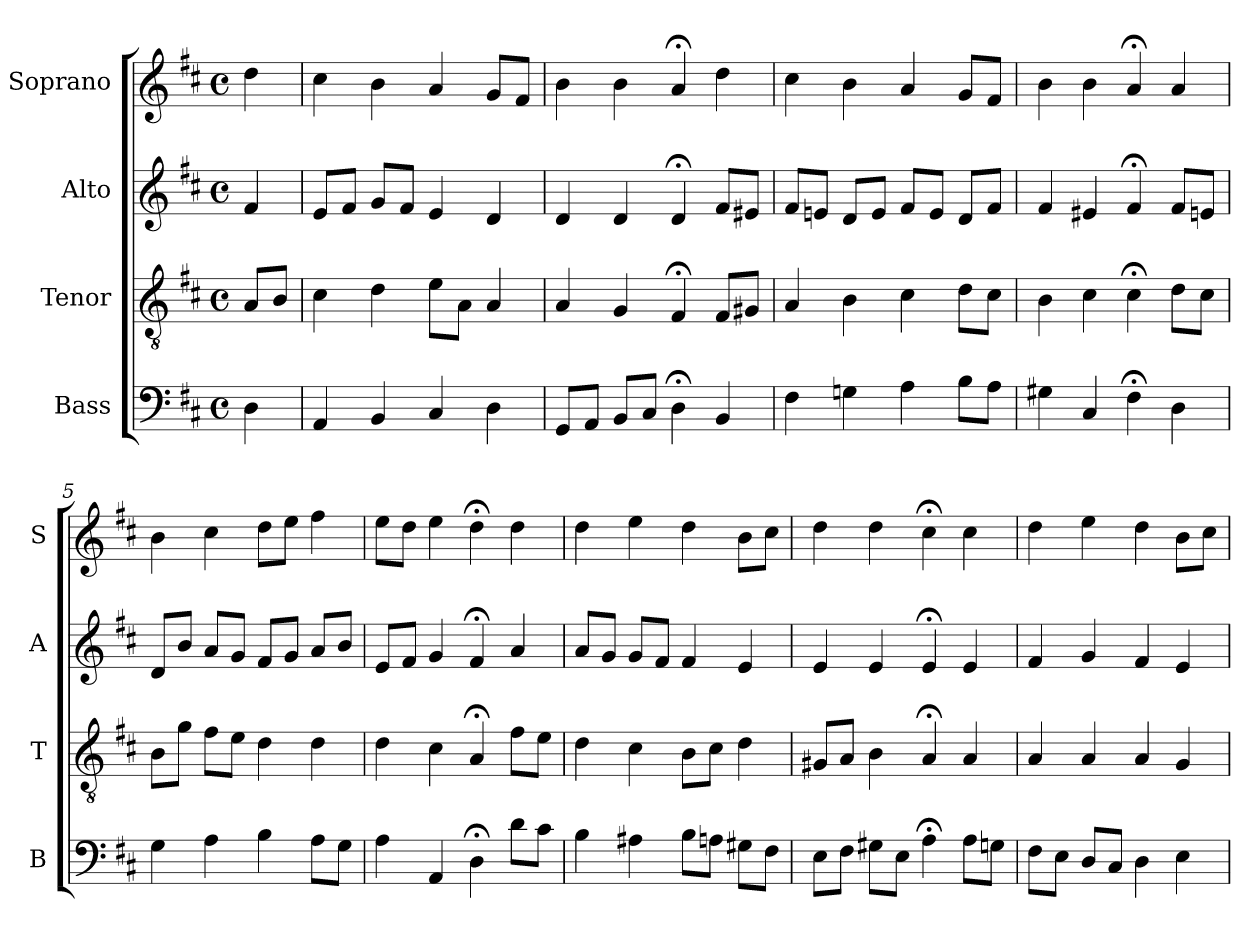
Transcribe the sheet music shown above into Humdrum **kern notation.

**kern	**kern	**kern	**kern
*part4	*part3	*part2	*part1
*staff4	*staff3	*staff2	*staff1
*I"Bass	*I"Tenor	*I"Alto	*I"Soprano
*I'B	*I'T	*I'A	*I'S
*clefF4	*clefGv2	*clefG2	*clefG2
*k[f#c#]	*k[f#c#]	*k[f#c#]	*k[f#c#]
*D:	*D:	*D:	*D:
*M4/4	*M4/4	*M4/4	*M4/4
*met(c)	*met(c)	*met(c)	*met(c)
*MM100	*MM100	*MM100	*MM100
=	=	=	=
4D	8AL	4f#	4dd
.	8BJ	.	.
=1	=1	=1	=1
4AA	4c#	8eL	4cc#
.	.	8f#J	.
4BB	4d	8gL	4b
.	.	8f#J	.
4C#	8eL	4e	4a
.	8AJ	.	.
4D	4A	4d	8gL
.	.	.	8f#J
=2	=2	=2	=2
8GGL	4A	4d	4b
8AAJ	.	.	.
8BBL	4G	4d	4b
8C#J	.	.	.
4D;<	4F#;<	4d;<	4a;<
4BB	8F#L	8f#L	4dd
.	8G#XJ	8e#XJ	.
=3	=3	=3	=3
4F#	4A	8f#L	4cc#
.	.	8enJ	.
4Gn	4B	8dL	4b
.	.	8eJ	.
4A	4c#	8f#L	4a
.	.	8eJ	.
8BL	8dL	8dL	8gL
8AJ	8c#J	8f#J	8f#J
=4	=4	=4	=4
4G#X	4B	4f#	4b
4C#	4c#	4e#X	4b
4F#;<	4c#;<	4f#;<	4a;<
4D	8dL	8f#L	4a
.	8c#J	8enJ	.
=5	=5	=5	=5
4G	8BL	8dL	4b
.	8gJ	8bJ	.
4A	8f#L	8aL	4cc#
.	8eJ	8gJ	.
4B	4d	8f#L	8ddL
.	.	8gJ	8eeJ
8AL	4d	8aL	4ff#
8GJ	.	8bJ	.
=6	=6	=6	=6
4A	4d	8eL	8eeL
.	.	8f#J	8ddJ
4AA	4c#	4g	4ee
4D;<	4A;<	4f#;<	4dd;<
8dL	8f#L	4a	4dd
8c#J	8eJ	.	.
=7	=7	=7	=7
4B	4d	8aL	4dd
.	.	8gJ	.
4A#X	4c#	8gL	4ee
.	.	8f#J	.
8BL	8BL	4f#	4dd
8AnJ	8c#J	.	.
8G#XL	4d	4e	8bL
8F#J	.	.	8cc#J
=8	=8	=8	=8
8EL	8G#XL	4e	4dd
8F#J	8AJ	.	.
8G#XL	4B	4e	4dd
8EJ	.	.	.
4A;<	4A;<	4e;<	4cc#;<
8AL	4A	4e	4cc#
8GnJ	.	.	.
=9	=9	=9	=9
8F#L	4A	4f#	4dd
8EJ	.	.	.
8DL	4A	4g	4ee
8C#J	.	.	.
4D	4A	4f#	4dd
4E	4G	4e	8bL
.	.	.	8cc#J
=	=	=	=
*-	*-	*-	*-
